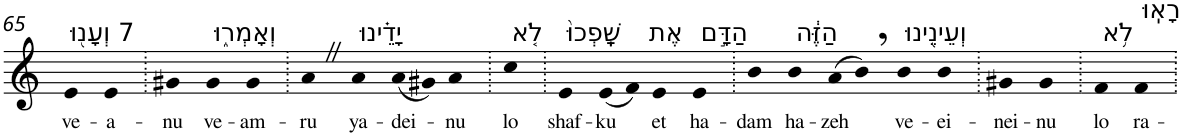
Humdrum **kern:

**kern	**text
*part1	*part1
*staff1	*staff1
*I"Piano	*
*I'Pno	*
!!LO:PB:g=z
*clefG2	*
*k[]	*
=65	=65
!LO:TX:a:t=7 וְעָנ֖וּ	!
!	!LO:LY:b
4e	ve-
!	!LO:LY:b
4e	-a-
=66.	=66.
!	!LO:LY:b
4g#X	-nu
!LO:TX:a:t=וְאָמְר֑וּ	!
!	!LO:LY:b
4g#	ve-
!	!LO:LY:b
4g#	-am-
=67.	=67.
!	!LO:LY:b
4aZ	-ru
!LO:TX:a:t=יָדֵ֗ינוּ	!
!	!LO:LY:b
4a	ya-
!	!LO:LY:b
(8a	-dei-
8g#X)	.
!	!LO:LY:b
4a	-nu
=68.	=68.
!LO:TX:a:t=לֹ֤א	!
!	!LO:LY:b
4cc	lo
=69.	=69.
!LO:TX:a:t=שָֽׁפְכוּ֙	!
!	!LO:LY:b
4e	shaf-
!	!LO:LY:b
(8e	-ku
8f)	.
!LO:TX:a:t=אֶת	!
!	!LO:LY:b
4e	et
!LO:TX:a:t=הַדָּ֣ם	!
!	!LO:LY:b
4e	ha-
=70.	=70.
!	!LO:LY:b
4b	-dam
!LO:TX:a:t=הַזֶּ֔ה	!
!	!LO:LY:b
4b	ha-
!	!LO:LY:b
(8a	-zeh
8b,)	.
!LO:TX:a:t=וְעֵינֵ֖ינוּ	!
!	!LO:LY:b
4b	ve-
!	!LO:LY:b
4b	-ei-
=71.	=71.
!	!LO:LY:b
4g#X	-nei-
!	!LO:LY:b
4g#	-nu
=72.	=72.
!LO:TX:a:t=לֹ֥א	!
!	!LO:LY:b
4f	lo
!LO:TX:a:t=רָאֽוּ	!
!	!LO:LY:b
4f	ra-
=.	=.
*-	*-
